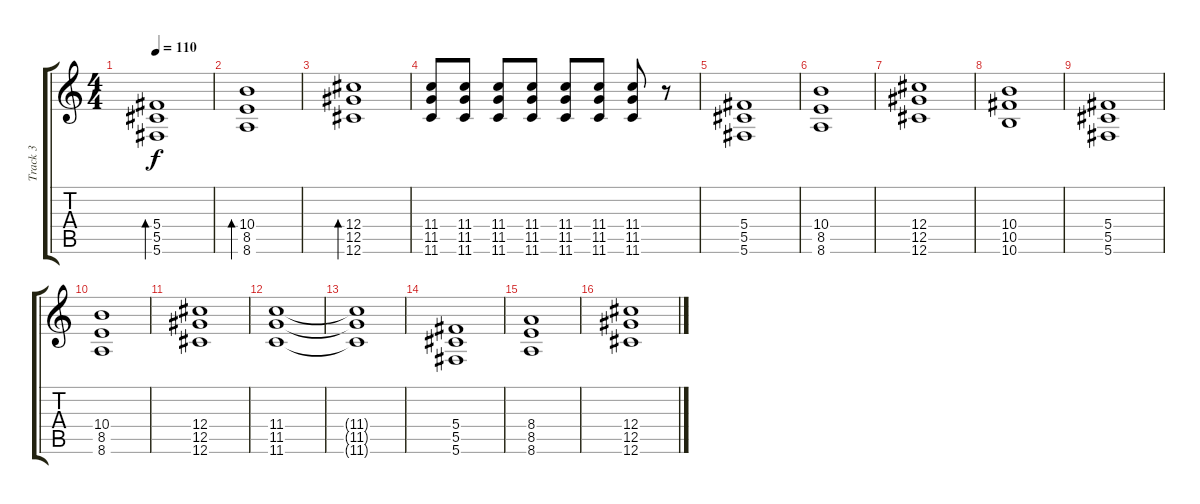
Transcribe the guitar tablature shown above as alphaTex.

\track ("Track 3" "Track 3") {instrument distortionguitar}
\staff {score tabs}
\tuning (Eb4 Bb3 Gb3 Db3 Ab2 Db2) {hide}
\ts (4 4)
\tempo 110
\clef g2
\ks c
(5.4 5.5 5.6).1{bd 240 dy f} |
(10.4 8.5 8.6).1{bd 240} |
(12.4 12.5 12.6).1{bd 240} |
(11.4 11.5 11.6).8{volume 8} (11.4 11.5 11.6).8 (11.4 11.5 11.6).8 (11.4 11.5 11.6).8 (11.4 11.5 11.6).8 (11.4 11.5 11.6).8 (11.4 11.5 11.6).8 r.8 |
(5.4 5.5 5.6).1{instrument distortionguitar} |
(10.4 8.5 8.6).1 |
(12.4 12.5 12.6).1 |
(10.4 10.5 10.6).1 |
(5.4 5.5 5.6).1 |
(10.4 8.5 8.6).1 |
(12.4 12.5 12.6).1 |
(11.4 11.5 11.6).1 |
(11.4{t} 11.5{t} 11.6{t}).1 |
(5.4 5.5 5.6).1 |
(8.4 8.5 8.6).1 |
(12.4 12.5 12.6).1
